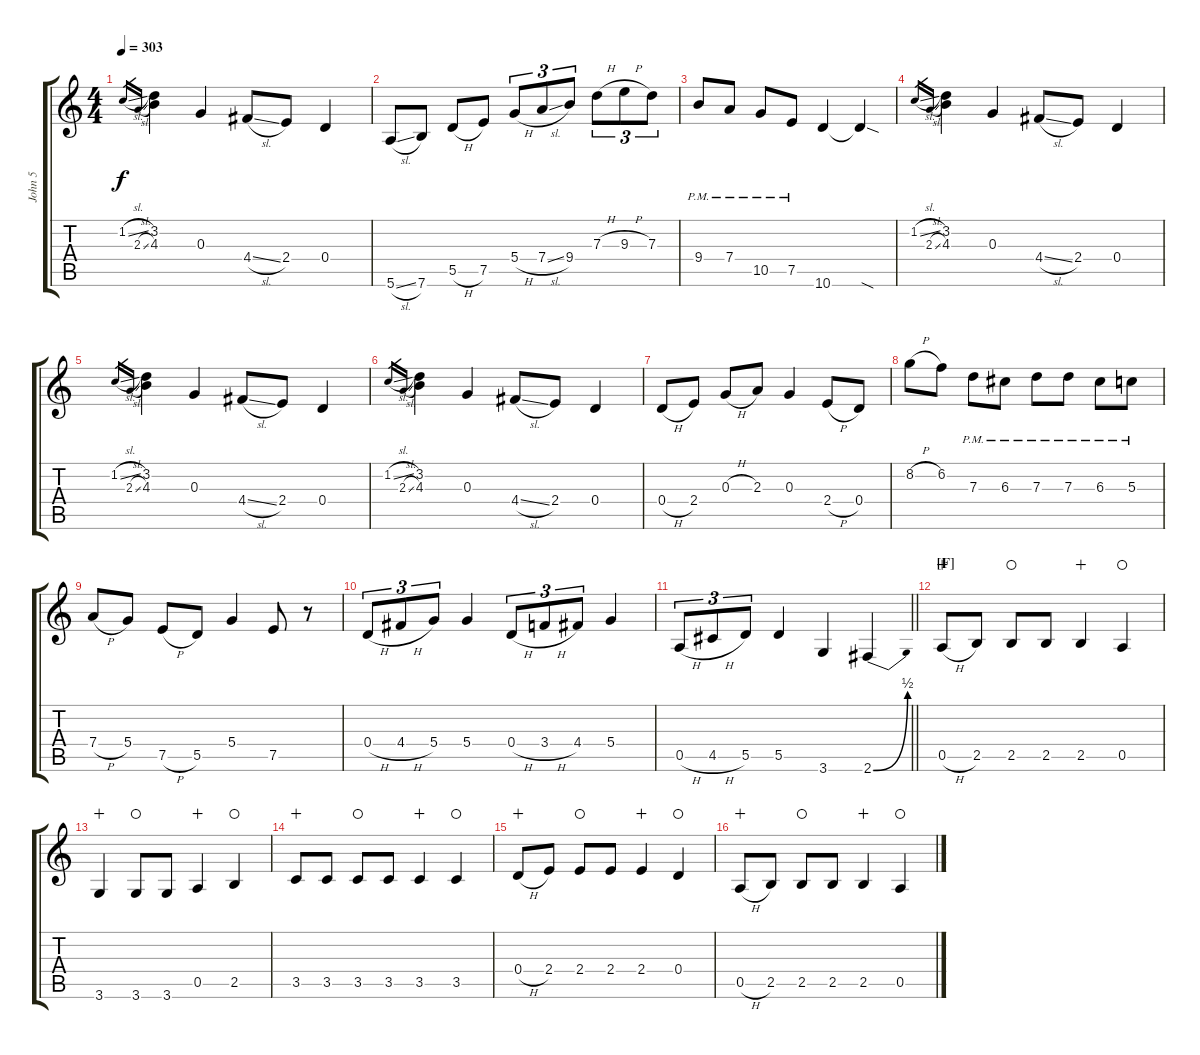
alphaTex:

\track ("John 5" "John 5") {instrument distortionguitar}
\staff {score tabs}
\tuning (E4 B3 G3 D3 A2 E2) {hide}
\ts (4 4)
\tempo 303
\clef g2
\ks c
1.2{sl}.16{gr dy f} 2.3{sl}.16{gr} (3.2 4.3).4 0.3.4 4.4{sl}.8 2.4.8 0.4.4 |
5.6{sl}.8 7.6.8 5.5{h}.8 7.5.8 5.4{h}.8{tu (3 2)} 7.4{sl}.8{tu (3 2)} 9.4.8{tu (3 2)} 7.3{h}.8{tu (3 2)} 9.3{h}.8{tu (3 2)} 7.3.8{tu (3 2)} |
9.4{pm}.8 7.4{pm}.8 10.5{pm}.8 7.5{pm}.8 10.6.4 10.6{sod t}.4 |
1.2{sl}.16{gr} 2.3{sl}.16{gr} (3.2 4.3).4 0.3.4 4.4{sl}.8 2.4.8 0.4.4 |
1.2{sl}.16{gr} 2.3{sl}.16{gr} (3.2 4.3).4 0.3.4 4.4{sl}.8 2.4.8 0.4.4 |
1.2{sl}.16{gr} 2.3{sl}.16{gr} (3.2 4.3).4 0.3.4 4.4{sl}.8 2.4.8 0.4.4 |
0.4{h}.8 2.4.8 0.3{h}.8 2.3.8 0.3.4 2.4{h}.8 0.4.8 |
8.2{h}.8 6.2.8 7.3{pm}.8 6.3{pm}.8 7.3{pm}.8 7.3{pm}.8 6.3{pm}.8 5.3{pm}.8 |
7.4{h}.8 5.4.8 7.5{h}.8 5.5.8 5.4.4 7.5.8 r.8 |
0.4{h}.8{tu (3 2)} 4.4{h}.8{tu (3 2)} 5.4.8{tu (3 2)} 5.4.4 0.4{h}.8{tu (3 2)} 3.4{h}.8{tu (3 2)} 4.4.8{tu (3 2)} 5.4.4 |
\barLineRight lightlight
0.5{h}.8{tu (3 2)} 4.5{h}.8{tu (3 2)} 5.5.8{tu (3 2)} 5.5.4 3.6.4 2.6{be (bend 0 0 60 2)}.4 |
\section ("" "[F]")
0.5{h}.8{wahc} 2.5.8 2.5.8{waho} 2.5.8 2.5.4{wahc} 0.5.4{waho} |
3.6.4{wahc} 3.6.8{waho} 3.6.8 0.5.4{wahc} 2.5.4{waho} |
3.5.8{wahc} 3.5.8 3.5.8{waho} 3.5.8 3.5.4{wahc} 3.5.4{waho} |
0.4{h}.8{wahc} 2.4.8 2.4.8{waho} 2.4.8 2.4.4{wahc} 0.4.4{waho} |
0.5{h}.8{wahc} 2.5.8 2.5.8{waho} 2.5.8 2.5.4{wahc} 0.5.4{waho}
